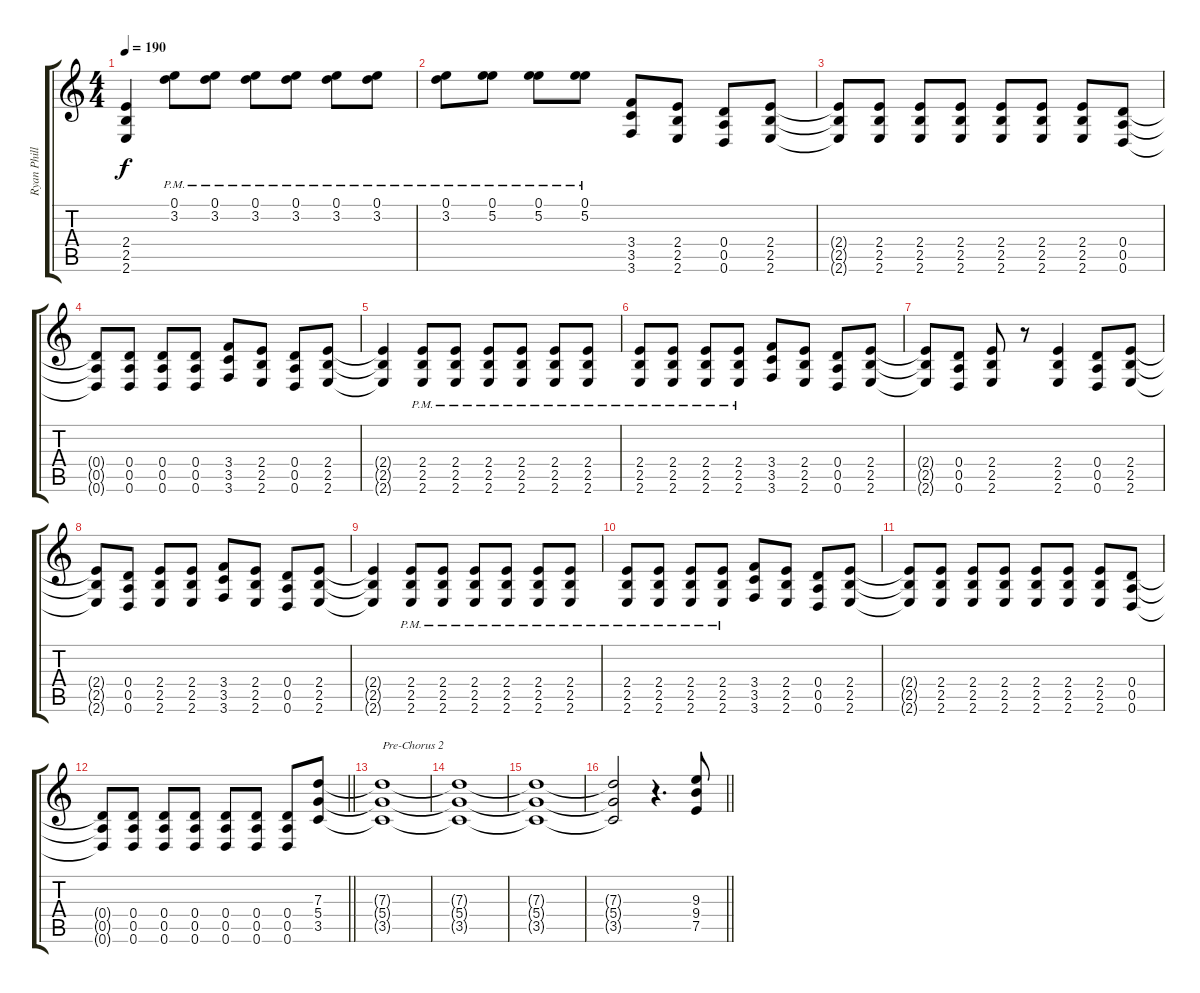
\track ("Ryan Phillips | Lead" "Ryan Phill") {instrument distortionguitar}
\staff {score tabs}
\tuning (E4 B3 G3 D3 A2 D2) {hide}
\ts (4 4)
\tempo 190
\clef g2
\ks c
(2.4{t} 2.5{t} 2.6{t}).4{dy f} (0.1{pm} 3.2{pm}).8 (0.1{pm} 3.2{pm}).8 (0.1{pm} 3.2{pm}).8 (0.1{pm} 3.2{pm}).8 (0.1{pm} 3.2{pm}).8 (0.1{pm} 3.2{pm}).8 |
(0.1{pm} 3.2{pm}).8 (0.1{pm} 5.2{pm}).8 (0.1{pm} 5.2{pm}).8 (0.1{pm} 5.2{pm}).8 (3.4 3.5 3.6).8 (2.4 2.5 2.6).8 (0.4 0.5 0.6).8 (2.4 2.5 2.6).8 |
(2.4{t} 2.5{t} 2.6{t}).8 (2.4 2.5 2.6).8 (2.4 2.5 2.6).8 (2.4 2.5 2.6).8 (2.4 2.5 2.6).8 (2.4 2.5 2.6).8 (2.4 2.5 2.6).8 (0.4 0.5 0.6).8 |
(0.4{t} 0.5{t} 0.6{t}).8 (0.4 0.5 0.6).8 (0.4 0.5 0.6).8 (0.4 0.5 0.6).8 (3.4 3.5 3.6).8 (2.4 2.5 2.6).8 (0.4 0.5 0.6).8 (2.4 2.5 2.6).8 |
(2.4{t} 2.5{t} 2.6{t}).4 (2.4{pm} 2.5{pm} 2.6{pm}).8 (2.4{pm} 2.5{pm} 2.6{pm}).8 (2.4{pm} 2.5{pm} 2.6{pm}).8 (2.4{pm} 2.5{pm} 2.6{pm}).8 (2.4{pm} 2.5{pm} 2.6{pm}).8 (2.4{pm} 2.5{pm} 2.6{pm}).8 |
(2.4{pm} 2.5{pm} 2.6{pm}).8 (2.4{pm} 2.5{pm} 2.6{pm}).8 (2.4{pm} 2.5{pm} 2.6{pm}).8 (2.4{pm} 2.5{pm} 2.6{pm}).8 (3.4 3.5 3.6).8 (2.4 2.5 2.6).8 (0.4 0.5 0.6).8 (2.4 2.5 2.6).8 |
(2.4{t} 2.5{t} 2.6{t}).8 (0.4 0.5 0.6).8 (2.4 2.5 2.6).8 r.8 (2.4 2.5 2.6).4 (0.4 0.5 0.6).8 (2.4 2.5 2.6).8 |
(2.4{t} 2.5{t} 2.6{t}).8 (0.4 0.5 0.6).8 (2.4 2.5 2.6).8 (2.4 2.5 2.6).8 (3.4 3.5 3.6).8 (2.4 2.5 2.6).8 (0.4 0.5 0.6).8 (2.4 2.5 2.6).8 |
(2.4{t} 2.5{t} 2.6{t}).4 (2.4{pm} 2.5{pm} 2.6{pm}).8 (2.4{pm} 2.5{pm} 2.6{pm}).8 (2.4{pm} 2.5{pm} 2.6{pm}).8 (2.4{pm} 2.5{pm} 2.6{pm}).8 (2.4{pm} 2.5{pm} 2.6{pm}).8 (2.4{pm} 2.5{pm} 2.6{pm}).8 |
(2.4{pm} 2.5{pm} 2.6{pm}).8 (2.4{pm} 2.5{pm} 2.6{pm}).8 (2.4{pm} 2.5{pm} 2.6{pm}).8 (2.4{pm} 2.5{pm} 2.6{pm}).8 (3.4 3.5 3.6).8 (2.4 2.5 2.6).8 (0.4 0.5 0.6).8 (2.4 2.5 2.6).8 |
(2.4{t} 2.5{t} 2.6{t}).8 (2.4 2.5 2.6).8 (2.4 2.5 2.6).8 (2.4 2.5 2.6).8 (2.4 2.5 2.6).8 (2.4 2.5 2.6).8 (2.4 2.5 2.6).8 (0.4 0.5 0.6).8 |
\barLineRight lightlight
(0.4{t} 0.5{t} 0.6{t}).8 (0.4 0.5 0.6).8 (0.4 0.5 0.6).8 (0.4 0.5 0.6).8 (0.4 0.5 0.6).8 (0.4 0.5 0.6).8 (0.4 0.5 0.6).8 (7.3 5.4 3.5).8 |
(7.3{t} 5.4{t} 3.5{t}).1{txt "Pre-Chorus 2"} |
(7.3{t} 5.4{t} 3.5{t}).1 |
(7.3{t} 5.4{t} 3.5{t}).1 |
\barLineRight lightlight
(7.3{t} 5.4{t} 3.5{t}).2 r.4{d} (9.3 9.4 7.5).8
